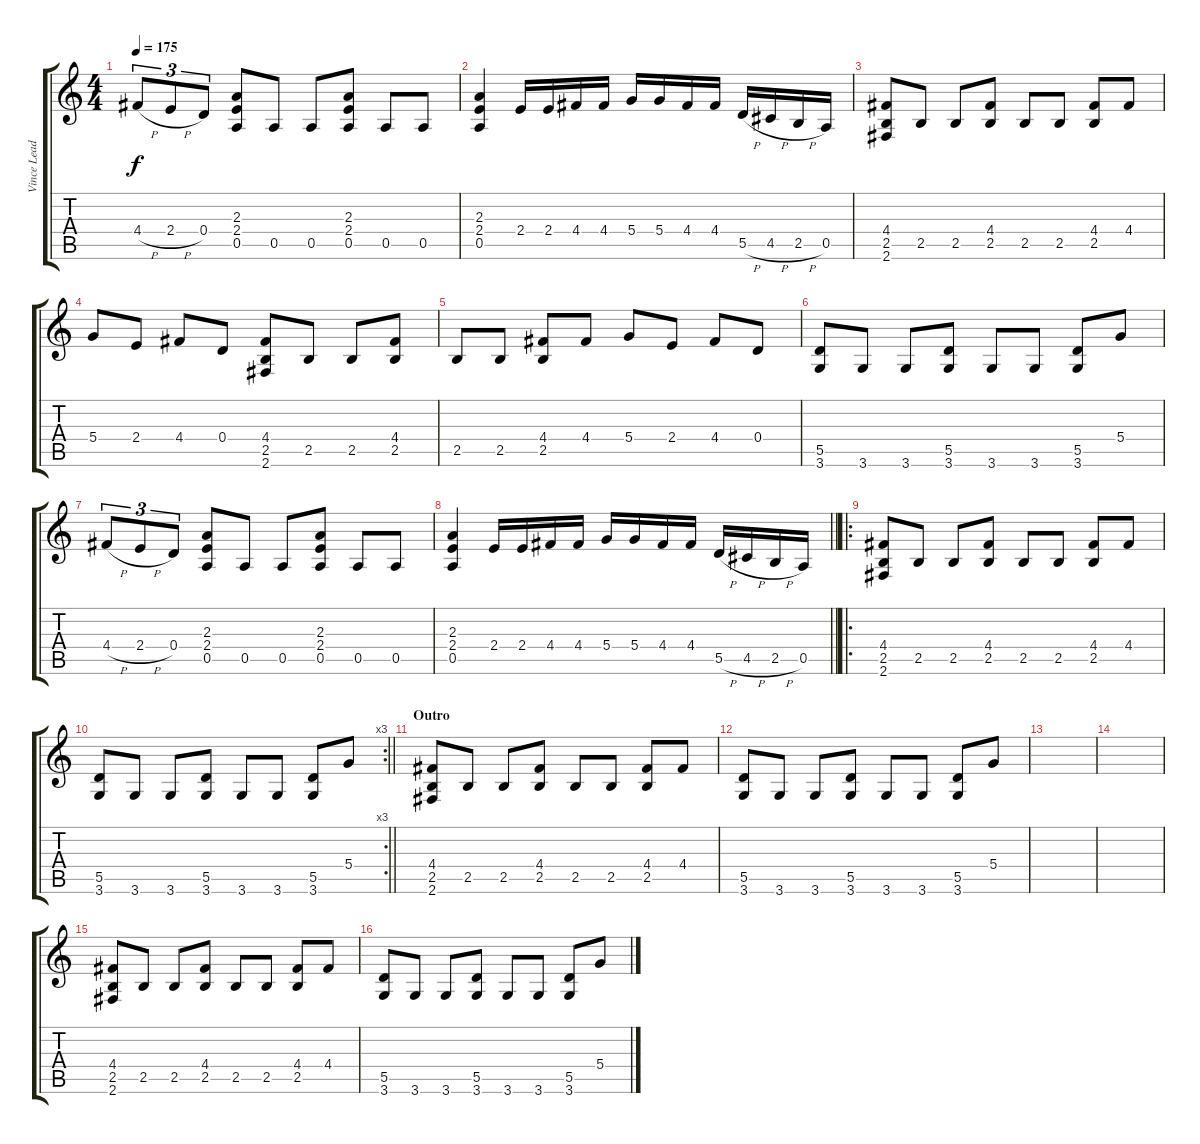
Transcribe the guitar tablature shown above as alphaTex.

\track ("Vince Lead" "Vince Lead") {instrument distortionguitar}
\staff {score tabs}
\tuning (E4 B3 G3 D3 A2 E2) {hide}
\ts (4 4)
\tempo 175
\clef g2
\ks c
4.4{h}.8{tu (3 2) dy f} 2.4{h}.8{tu (3 2)} 0.4.8{tu (3 2)} (2.3 2.4 0.5).8 0.5.8 0.5.8 (2.3 2.4 0.5).8 0.5.8 0.5.8 |
(2.3 2.4 0.5).4 2.4.16 2.4.16 4.4.16 4.4.16 5.4.16 5.4.16 4.4.16 4.4.16 5.5{h}.16 4.5{h}.16 2.5{h}.16 0.5.16 |
(4.4 2.5 2.6).8 2.5.8 2.5.8 (4.4 2.5).8 2.5.8 2.5.8 (4.4 2.5).8 4.4.8 |
5.4.8 2.4.8 4.4.8 0.4.8 (4.4 2.5 2.6).8 2.5.8 2.5.8 (4.4 2.5).8 |
2.5.8 2.5.8 (4.4 2.5).8 4.4.8 5.4.8 2.4.8 4.4.8 0.4.8 |
(5.5 3.6).8 3.6.8 3.6.8 (5.5 3.6).8 3.6.8 3.6.8 (5.5 3.6).8 5.4.8 |
4.4{h}.8{tu (3 2)} 2.4{h}.8{tu (3 2)} 0.4.8{tu (3 2)} (2.3 2.4 0.5).8 0.5.8 0.5.8 (2.3 2.4 0.5).8 0.5.8 0.5.8 |
\barLineRight lightlight
(2.3 2.4 0.5).4 2.4.16 2.4.16 4.4.16 4.4.16 5.4.16 5.4.16 4.4.16 4.4.16 5.5{h}.16 4.5{h}.16 2.5{h}.16 0.5.16 |
\ro
(4.4 2.5 2.6).8 2.5.8 2.5.8 (4.4 2.5).8 2.5.8 2.5.8 (4.4 2.5).8 4.4.8 |
\rc 3
\barLineRight lightlight
(5.5 3.6).8 3.6.8 3.6.8 (5.5 3.6).8 3.6.8 3.6.8 (5.5 3.6).8 5.4.8 |
\section ("" "Outro ")
(4.4 2.5 2.6).8 2.5.8 2.5.8 (4.4 2.5).8 2.5.8 2.5.8 (4.4 2.5).8 4.4.8 |
(5.5 3.6).8 3.6.8 3.6.8 (5.5 3.6).8 3.6.8 3.6.8 (5.5 3.6).8 5.4.8 |
|
|
(4.4 2.5 2.6).8 2.5.8 2.5.8 (4.4 2.5).8 2.5.8 2.5.8 (4.4 2.5).8 4.4.8 |
(5.5 3.6).8 3.6.8 3.6.8 (5.5 3.6).8 3.6.8 3.6.8 (5.5 3.6).8 5.4.8
